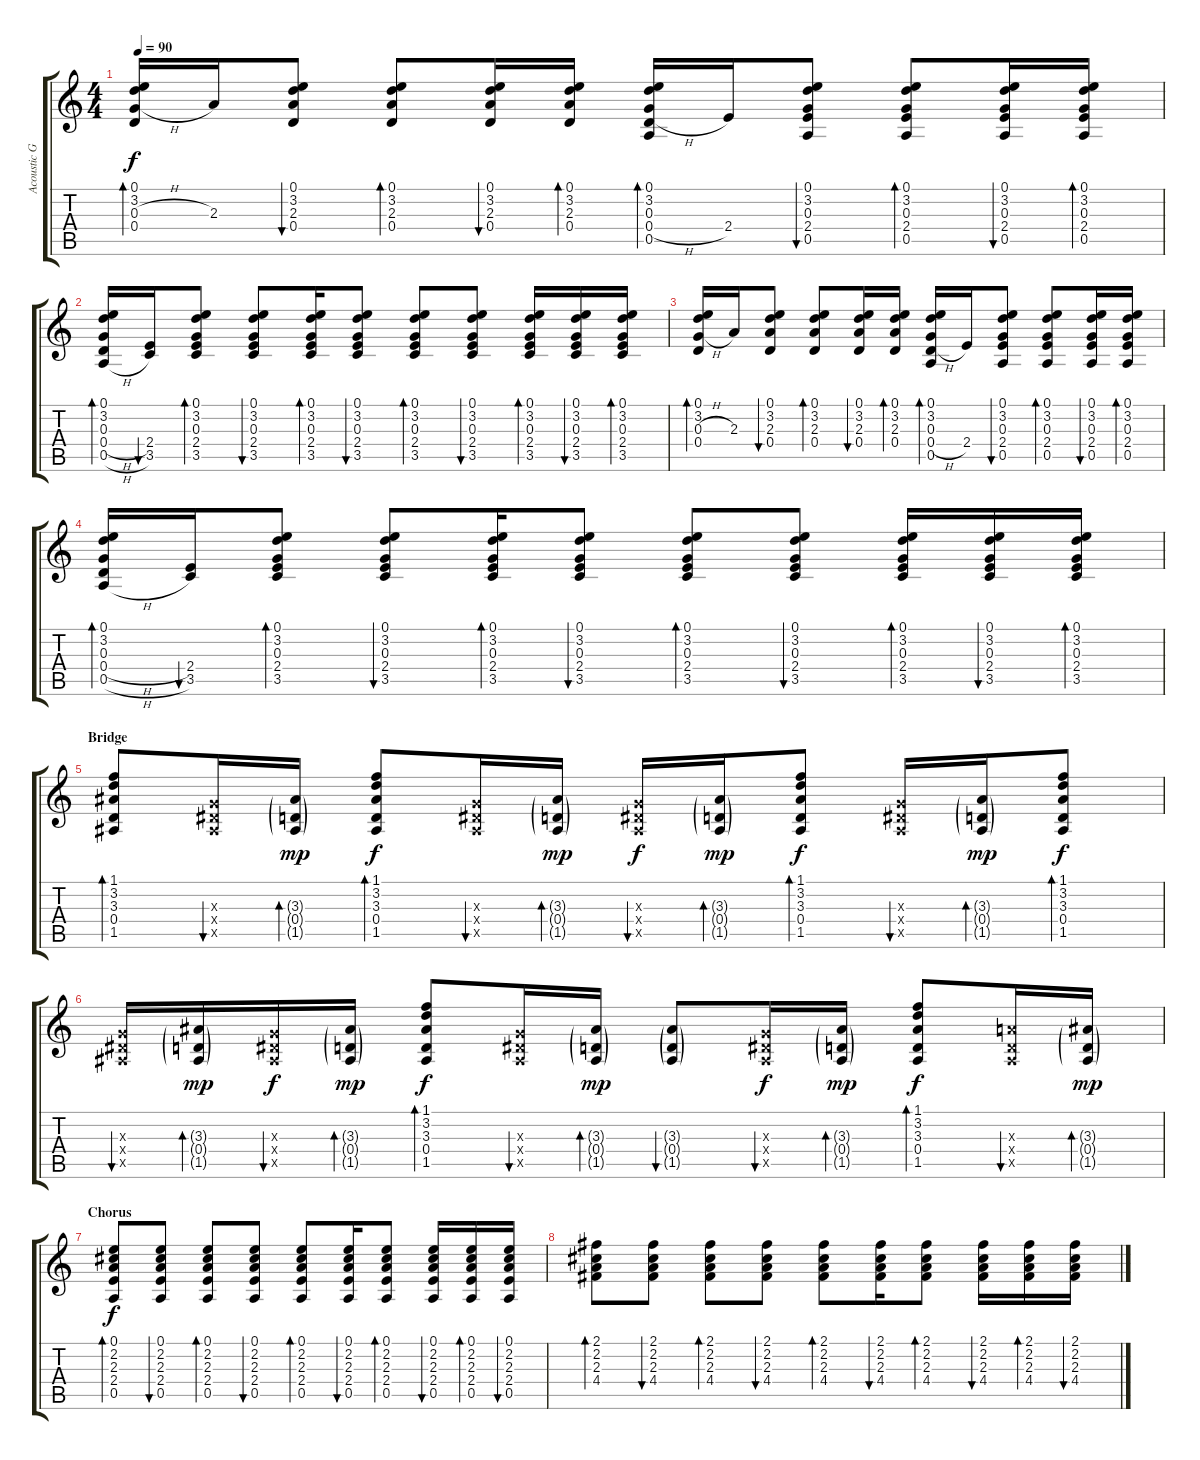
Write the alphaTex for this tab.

\track ("Acoustic Guitar" "Acoustic G") {instrument acousticguitarnylon}
\staff {score tabs}
\tuning (E4 B3 G3 D3 A2 E2) {hide}
\ts (4 4)
\tempo 90
\clef g2
\ks c
(0.1 3.2 0.3{h} 0.4).16{bd 60 dy f} 2.3.16 (0.1 3.2 2.3 0.4).8{bu 60} (0.1 3.2 2.3 0.4).8{bd 60} (0.1 3.2 2.3 0.4).16{bu 60} (0.1 3.2 2.3 0.4).16{bd 60} (0.1 3.2 0.3 0.4{h} 0.5).16{bd 60} 2.4.16 (0.1 3.2 0.3 2.4 0.5).8{bu 60} (0.1 3.2 0.3 2.4 0.5).8{bd 60} (0.1 3.2 0.3 2.4 0.5).16{bu 60} (0.1 3.2 0.3 2.4 0.5).16{bd 60} |
(0.1 3.2 0.3 0.4{h} 0.5{h}).16{bd 60} (2.4 3.5).16{bu 60} (0.1 3.2 0.3 2.4 3.5).8{bd 60} (0.1 3.2 0.3 2.4 3.5).8{bu 60} (0.1 3.2 0.3 2.4 3.5).16{bd 60} (0.1 3.2 0.3 2.4 3.5).8{bu 60} (0.1 3.2 0.3 2.4 3.5).8{bd 60} (0.1 3.2 0.3 2.4 3.5).8{bu 60} (0.1 3.2 0.3 2.4 3.5).16{bd 60} (0.1 3.2 0.3 2.4 3.5).16{bu 60} (0.1 3.2 0.3 2.4 3.5).16{bd 60} |
(0.1 3.2 0.3{h} 0.4).16{bd 60} 2.3.16 (0.1 3.2 2.3 0.4).8{bu 60} (0.1 3.2 2.3 0.4).8{bd 60} (0.1 3.2 2.3 0.4).16{bu 60} (0.1 3.2 2.3 0.4).16{bd 60} (0.1 3.2 0.3 0.4{h} 0.5).16{bd 60} 2.4.16 (0.1 3.2 0.3 2.4 0.5).8{bu 60} (0.1 3.2 0.3 2.4 0.5).8{bd 60} (0.1 3.2 0.3 2.4 0.5).16{bu 60} (0.1 3.2 0.3 2.4 0.5).16{bd 60} |
(0.1 3.2 0.3 0.4{h} 0.5{h}).16{bd 60} (2.4 3.5).16{bu 60} (0.1 3.2 0.3 2.4 3.5).8{bd 60} (0.1 3.2 0.3 2.4 3.5).8{bu 60} (0.1 3.2 0.3 2.4 3.5).16{bd 60} (0.1 3.2 0.3 2.4 3.5).8{bu 60} (0.1 3.2 0.3 2.4 3.5).8{bd 60} (0.1 3.2 0.3 2.4 3.5).8{bu 60} (0.1 3.2 0.3 2.4 3.5).16{bd 60} (0.1 3.2 0.3 2.4 3.5).16{bu 60} (0.1 3.2 0.3 2.4 3.5).16{bd 60} |
\section ("" "Bridge")
(1.1 3.2 3.3 0.4 1.5).8{bd 60} (0.3{x} 1.4{x} 1.5{x}).16{bu 60} (3.3{g} 0.4{g} 1.5{g}).16{bd 60 dy mp} (1.1 3.2 3.3 0.4 1.5).8{bd 60 dy f} (0.3{x} 1.4{x} 1.5{x}).16{bu 60} (3.3{g} 0.4{g} 1.5{g}).16{bd 60 dy mp} (0.3{x} 1.4{x} 1.5{x}).16{bu 60 dy f} (3.3{g} 0.4{g} 1.5{g}).16{bd 60 dy mp} (1.1 3.2 3.3 0.4 1.5).8{bd 60 dy f} (0.3{x} 1.4{x} 1.5{x}).16{bu 60} (3.3{g} 0.4{g} 1.5{g}).16{bd 60 dy mp} (1.1 3.2 3.3 0.4 1.5).8{bd 60 dy f} |
(0.3{x} 1.4{x} 1.5{x}).16{bu 60} (3.3{g} 0.4{g} 1.5{g}).16{bd 60 dy mp} (0.3{x} 1.4{x} 1.5{x}).16{bu 60 dy f} (3.3{g} 0.4{g} 1.5{g}).16{bd 60 dy mp} (1.1 3.2 3.3 0.4 1.5).8{bd 60 dy f} (0.3{x} 1.4{x} 1.5{x}).16{bu 60} (3.3{g} 0.4{g} 1.5{g}).16{bd 60 dy mp} (3.3{g} 0.4{g} 1.5{g}).8{bu 60} (0.3{x} 1.4{x} 1.5{x}).16{bu 60 dy f} (3.3{g} 0.4{g} 1.5{g}).16{bd 60 dy mp} (1.1 3.2 3.3 0.4 1.5).8{bd 60 dy f} (2.3{x} 0.4{x} 1.5{x}).16{bu 60} (3.3{g} 0.4{g} 1.5{g}).16{bd 60 dy mp} |
\section ("" "Chorus")
(0.1 2.2 2.3 2.4 0.5).8{bd 30 dy f} (0.1 2.2 2.3 2.4 0.5).8{bu 30} (0.1 2.2 2.3 2.4 0.5).8{bd 30} (0.1 2.2 2.3 2.4 0.5).8{bu 30} (0.1 2.2 2.3 2.4 0.5).8{bd 30} (0.1 2.2 2.3 2.4 0.5).16{bu 30} (0.1 2.2 2.3 2.4 0.5).8{bd 30} (0.1 2.2 2.3 2.4 0.5).16{bu 30} (0.1 2.2 2.3 2.4 0.5).16{bd 30} (0.1 2.2 2.3 2.4 0.5).16{bu 60} |
(2.1 2.2 2.3 4.4).8{bd 30} (2.1 2.2 2.3 4.4).8{bu 30} (2.1 2.2 2.3 4.4).8{bd 30} (2.1 2.2 2.3 4.4).8{bu 30} (2.1 2.2 2.3 4.4).8{bd 30} (2.1 2.2 2.3 4.4).16{bu 30} (2.1 2.2 2.3 4.4).8{bd 30} (2.1 2.2 2.3 4.4).16{bu 30} (2.1 2.2 2.3 4.4).16{bd 30} (2.1 2.2 2.3 4.4).16{bu 60}
